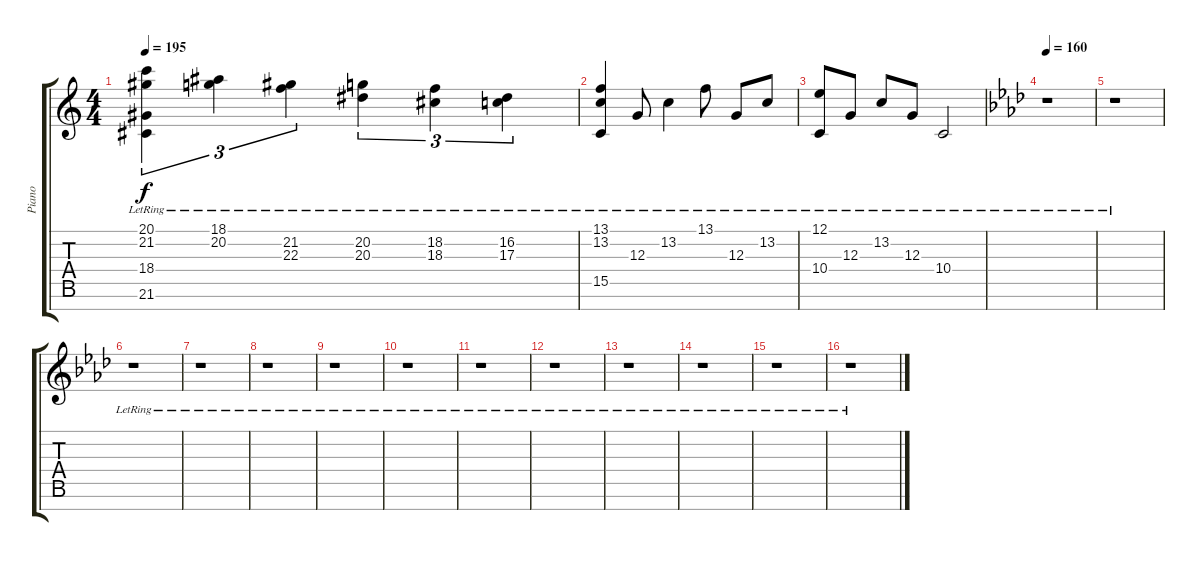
\track ("Piano" "Piano") {instrument brightacousticpiano}
\staff {score tabs}
\tuning (E4 B3 G3 D3 A2 E2 B1) {hide}
\ts (4 4)
\tempo 195
\clef g2
\ks c
(20.1{lr} 21.2{lr} 18.4{lr} 21.6{lr}).4{tu (3 2) dy f} (18.1{lr} 20.2{lr}).4{tu (3 2)} (21.2{lr} 22.3{lr}).4{tu (3 2)} (20.2{lr} 20.3{lr}).4{tu (3 2)} (18.2{lr} 18.3{lr}).4{tu (3 2)} (16.2{lr} 17.3{lr}).4{tu (3 2)} |
(13.1{lr} 13.2{lr} 15.5{lr}).4 12.3{lr}.8 13.2{lr}.4 13.1{lr}.8 12.3{lr}.8 13.2{lr}.8 |
(12.1{lr} 10.4{lr}).8 12.3{lr}.8 13.2{lr}.8 12.3{lr}.8 10.4{lr}.2 |
\section ("" "")
\tempo 160
\ks fminor
r.1 |
r.1 |
r.1 |
r.1 |
r.1 |
r.1 |
r.1 |
r.1 |
r.1 |
r.1 |
r.1 |
r.1 |
r.1
